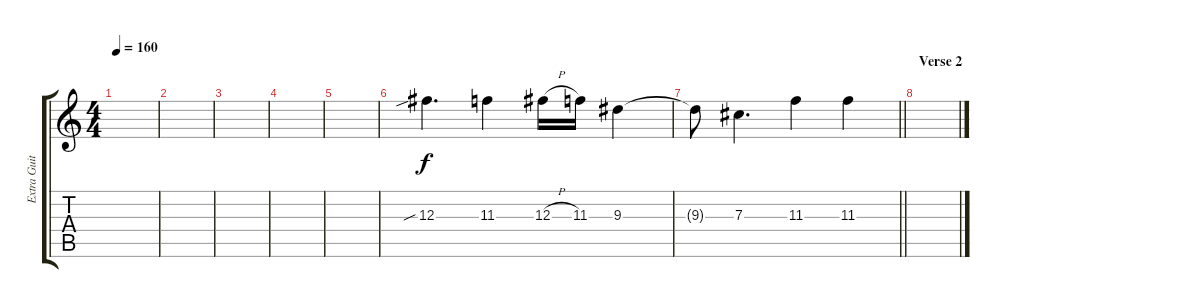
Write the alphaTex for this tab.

\track ("Extra Guitar" "Extra Guit") {instrument distortionguitar}
\staff {score tabs}
\tuning (Eb4 Bb3 Gb3 Db3 Ab2 Eb2) {hide}
\ts (4 4)
\tempo 160
\clef g2
\ks c
|
|
|
|
|
12.3{sib}.4{d} 11.3.4 12.3{h}.16 11.3.16 9.3.4 |
\barLineRight lightlight
9.3{t}.8 7.3.4{d} 11.3.4 11.3.4 |
\section ("" "Verse 2")
